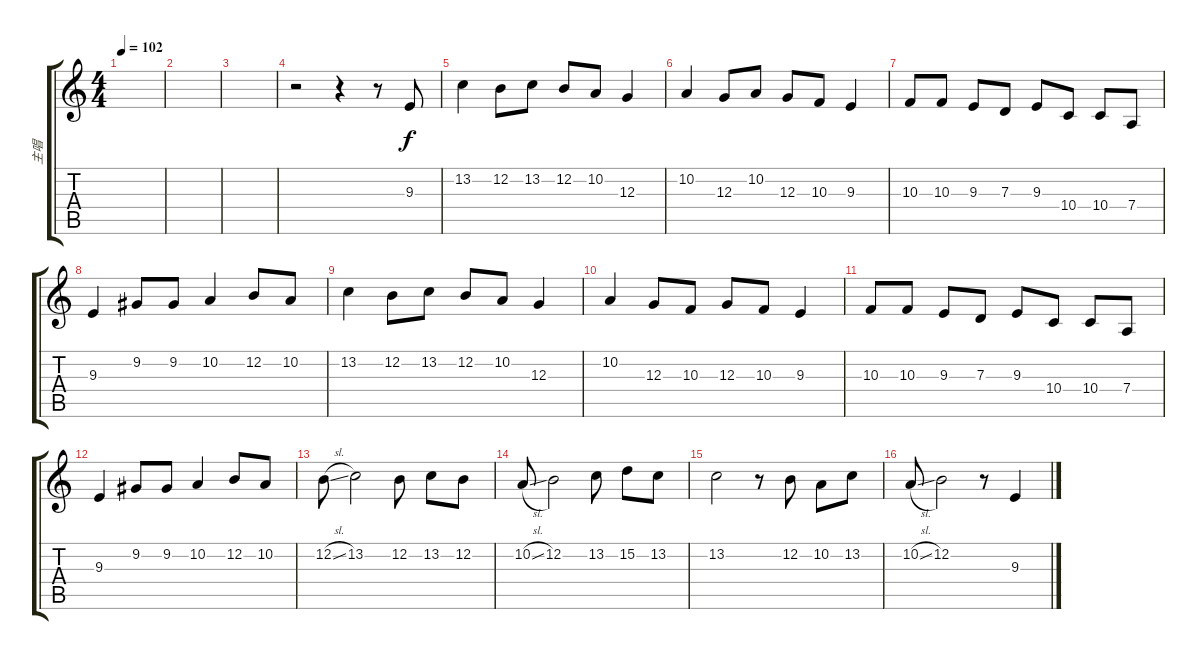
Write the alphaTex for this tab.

\track ("主唱" "主唱") {instrument flute}
\staff {score tabs}
\tuning (E4 B3 G3 D3 A2 E2) {hide}
\ts (4 4)
\tempo 102
\clef g2
\ks c
|
|
|
r.2 r.4 r.8 9.3.8 |
13.2.4 12.2.8 13.2.8 12.2.8 10.2.8 12.3.4 |
10.2.4 12.3.8 10.2.8 12.3.8 10.3.8 9.3.4 |
10.3.8 10.3.8 9.3.8 7.3.8 9.3.8 10.4.8 10.4.8 7.4.8 |
9.3.4 9.2.8 9.2.8 10.2.4 12.2.8 10.2.8 |
13.2.4 12.2.8 13.2.8 12.2.8 10.2.8 12.3.4 |
10.2.4 12.3.8 10.3.8 12.3.8 10.3.8 9.3.4 |
10.3.8 10.3.8 9.3.8 7.3.8 9.3.8 10.4.8 10.4.8 7.4.8 |
9.3.4 9.2.8 9.2.8 10.2.4 12.2.8 10.2.8 |
12.2{sl}.8 13.2.2 12.2.8 13.2.8 12.2.8 |
10.2{sl}.8 12.2.2 13.2.8 15.2.8 13.2.8 |
13.2.2 r.8 12.2.8 10.2.8 13.2.8 |
10.2{sl}.8 12.2.2 r.8 9.3.4
